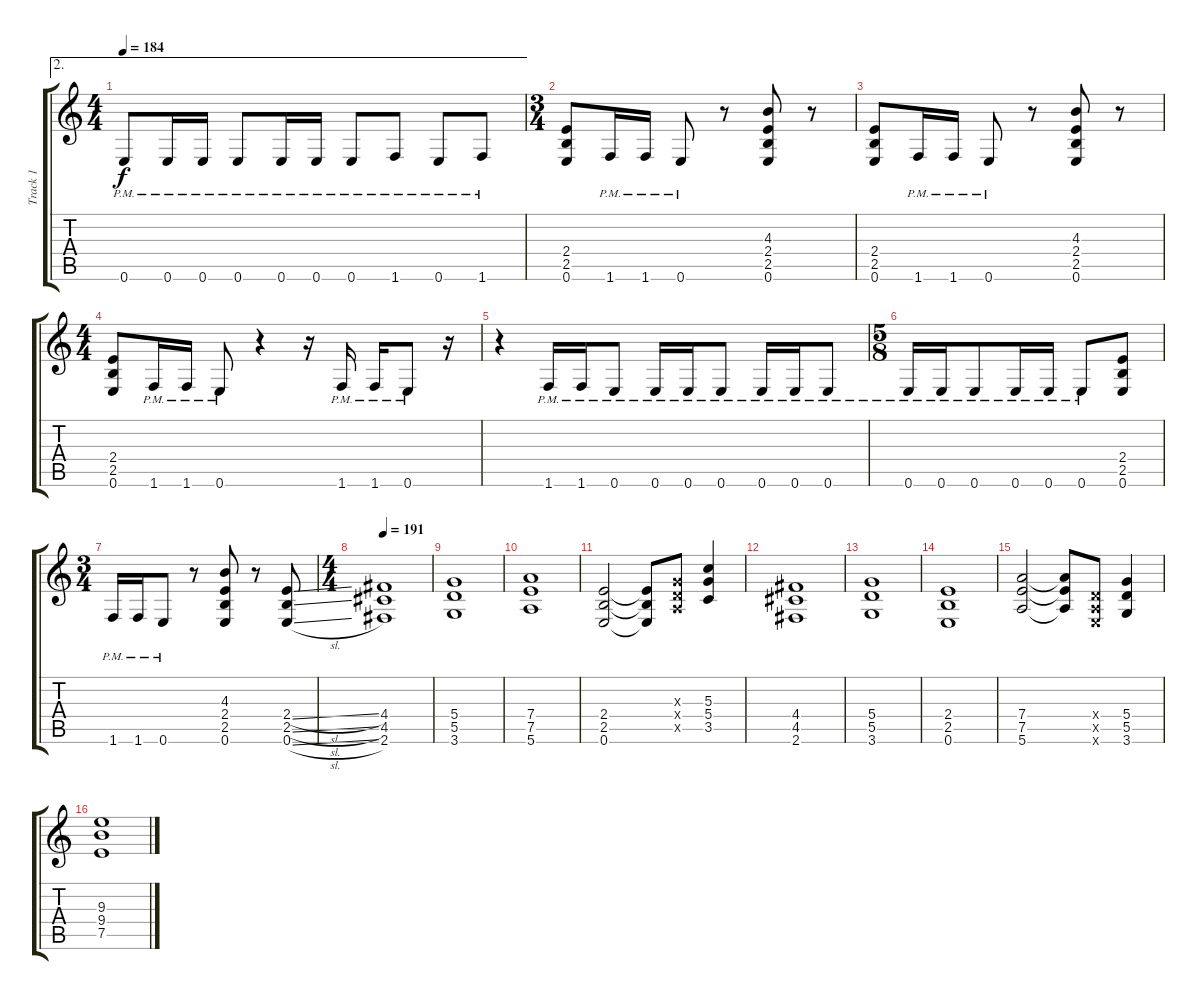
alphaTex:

\track ("Track 1" "Track 1") {instrument distortionguitar}
\staff {score tabs}
\tuning (E4 B3 G3 D3 A2 E2) {hide}
\ae 2
\ts (4 4)
\tempo 184
\clef g2
\ks c
0.6{pm}.8{dy f} 0.6{pm}.16 0.6{pm}.16 0.6{pm}.8 0.6{pm}.16 0.6{pm}.16 0.6{pm}.8 1.6{pm}.8 0.6{pm}.8 1.6{pm}.8 |
\ts (3 4)
(2.4 2.5 0.6).8 1.6{pm}.16 1.6{pm}.16 0.6{pm}.8 r.8 (4.3 2.4 2.5 0.6).8 r.8 |
(2.4 2.5 0.6).8 1.6{pm}.16 1.6{pm}.16 0.6{pm}.8 r.8 (4.3 2.4 2.5 0.6).8 r.8 |
\ts (4 4)
(2.4 2.5 0.6).8 1.6{pm}.16 1.6{pm}.16 0.6{pm}.8 r.4 r.16 1.6{pm}.16 1.6{pm}.16 0.6{pm}.8 r.16 |
r.4 1.6{pm}.16 1.6{pm}.16 0.6{pm}.8 0.6{pm}.16 0.6{pm}.16 0.6{pm}.8 0.6{pm}.16 0.6{pm}.16 0.6{pm}.8 |
\ts (5 8)
0.6{pm}.16 0.6{pm}.16 0.6{pm}.8 0.6{pm}.16 0.6{pm}.16 0.6{pm}.8 (2.4 2.5 0.6).8 |
\ts (3 4)
1.6{pm}.16 1.6{pm}.16 0.6{pm}.8 r.8 (4.3 2.4 2.5 0.6).8 r.8 (2.4{sl} 2.5{sl} 0.6{sl}).8 |
\ts (4 4)
\tempo 191
(4.4 4.5 2.6).1 |
(5.4 5.5 3.6).1 |
(7.4 7.5 5.6).1 |
(2.4 2.5 0.6).2 (2.4{t} 2.5{t} 0.6{t}).8 (0.3{x} 0.4{x} 0.5{x}).8 (5.3 5.4 3.5).4 |
(4.4 4.5 2.6).1 |
(5.4 5.5 3.6).1 |
(2.4 2.5 0.6).1 |
(7.4 7.5 5.6).2 (7.4{t} 7.5{t} 5.6{t}).8 (0.4{x} 0.5{x} 0.6{x}).8 (5.4 5.5 3.6).4 |
(9.3 9.4 7.5).1
